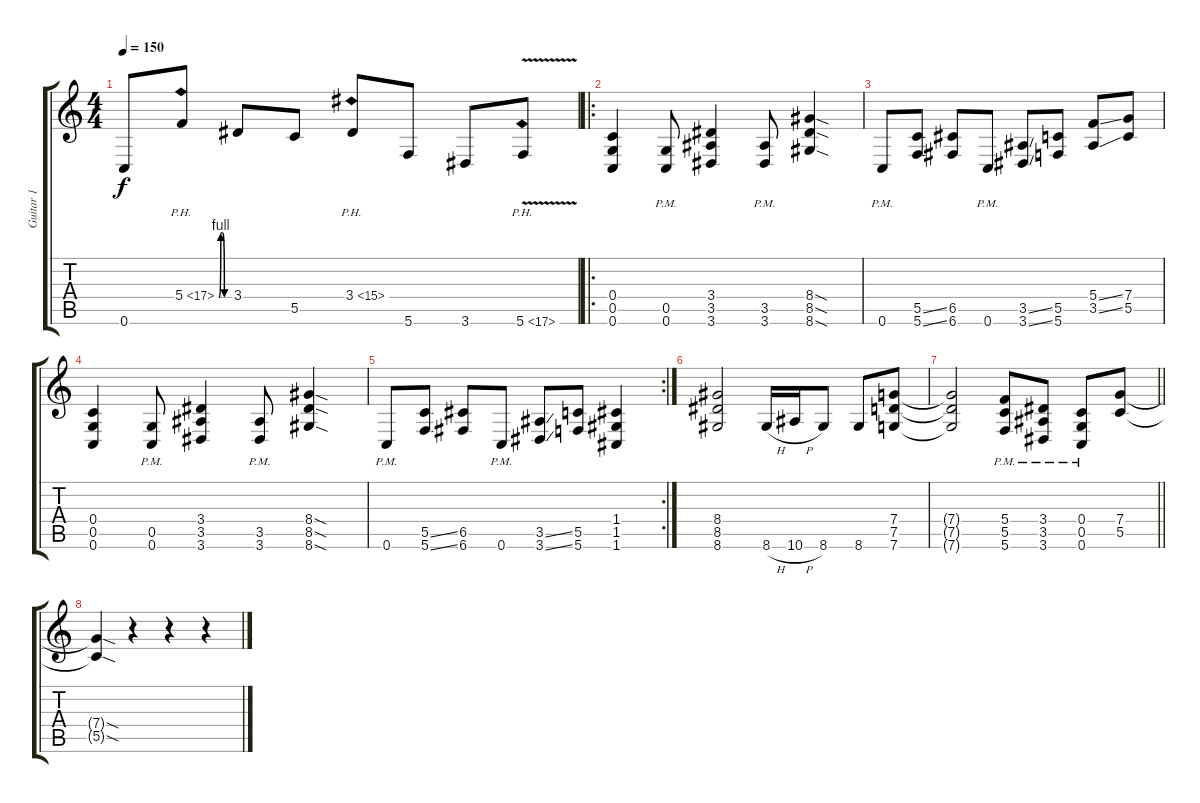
\track ("Guitar 1" "Guitar 1") {instrument distortionguitar}
\staff {score tabs}
\tuning (D4 A3 F3 C3 G2 C2) {hide}
\ts (4 4)
\tempo 150
\clef g2
\ks c
0.6.8{dy f} 5.4{be (custom 0 0 10 4 20 4 30 0 60 0) ph 12}.8 3.4.8 5.5.8 3.4{ph 12}.8 5.6.8 3.6.8 5.6{ph 12 v}.8 |
\ro
(0.4 0.5 0.6).4 (0.5{pm} 0.6{pm}).8 (3.4 3.5 3.6).4 (3.5{pm} 3.6{pm}).8 (8.4{sod} 8.5{sod} 8.6{sod}).4 |
0.6{pm}.8 (5.5{ss} 5.6{ss}).8 (6.5 6.6).8 0.6{pm}.8 (3.5{ss} 3.6{ss}).8 (5.5 5.6).8 (5.4{ss} 3.5{ss}).8 (7.4 5.5).8 |
(0.4 0.5 0.6).4 (0.5{pm} 0.6{pm}).8 (3.4 3.5 3.6).4 (3.5{pm} 3.6{pm}).8 (8.4{sod} 8.5{sod} 8.6{sod}).4 |
\rc 2
0.6{pm}.8 (5.5{ss} 5.6{ss}).8 (6.5 6.6).8 0.6{pm}.8 (3.5{ss} 3.6{ss}).8 (5.5 5.6).8 (1.4 1.5 1.6).4 |
(8.4 8.5 8.6).2 8.6{h}.16 10.6{h}.16 8.6.8 8.6.8 (7.4 7.5 7.6).8 |
\barLineRight lightlight
(7.4{t} 7.5{t} 7.6{t}).2 (5.4{pm} 5.5{pm} 5.6{pm}).8 (3.4{pm} 3.5{pm} 3.6{pm}).8 (0.4{pm} 0.5{pm} 0.6{pm}).8 (7.4 5.5).8 |
(7.4{sod t} 5.5{sod t}).4 r.4 r.4 r.4
